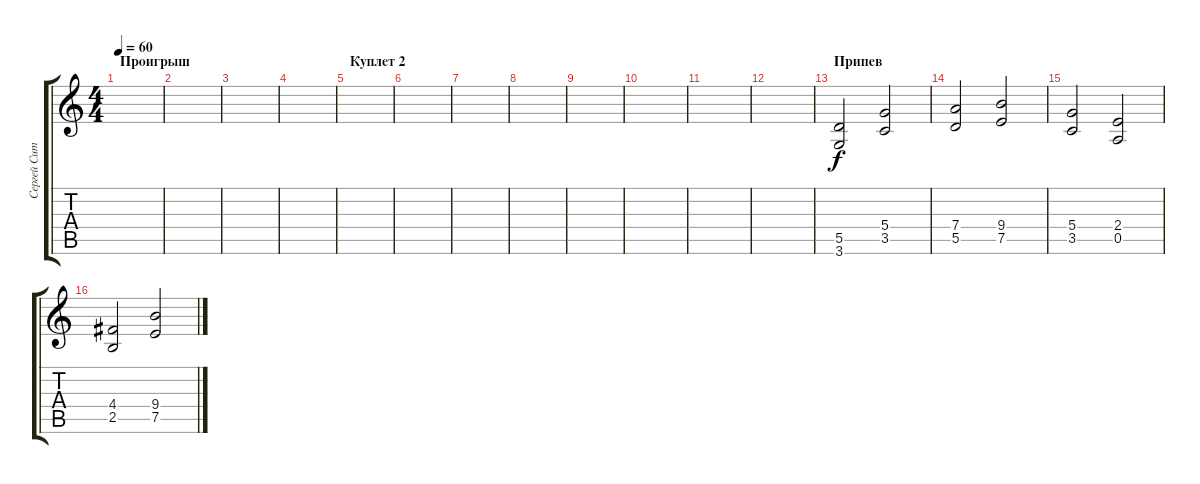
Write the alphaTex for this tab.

\track ("Сергей Ситников" "Сергей Сит") {instrument overdrivenguitar}
\staff {score tabs}
\tuning (E4 B3 G3 D3 A2 E2) {hide}
\ts (4 4)
\section ("" "Проигрыш")
\tempo 60
\clef g2
\ks c
|
|
|
|
\section ("" "Куплет 2")
|
|
|
|
|
|
|
|
\section ("" "Припев")
(5.5 3.6).2{balance 0} (5.4 3.5).2 |
(7.4 5.5).2 (9.4 7.5).2 |
(5.4 3.5).2 (2.4 0.5).2 |
(4.4 2.5).2 (9.4 7.5).2
